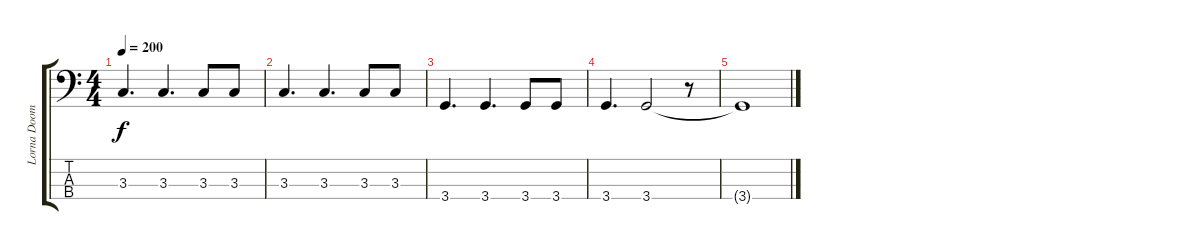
\track ("Lorna Doom" "Lorna Doom") {instrument electricbassfinger}
\staff {score tabs}
\tuning (G2 D2 A1 E1) {hide}
\ts (4 4)
\tempo 200
\clef f4
\ks c
3.3.4{d dy f} 3.3.4{d} 3.3.8 3.3.8 |
3.3.4{d} 3.3.4{d} 3.3.8 3.3.8 |
3.4.4{d} 3.4.4{d} 3.4.8 3.4.8 |
3.4.4{d} 3.4.2 r.8 |
3.4{t}.1
